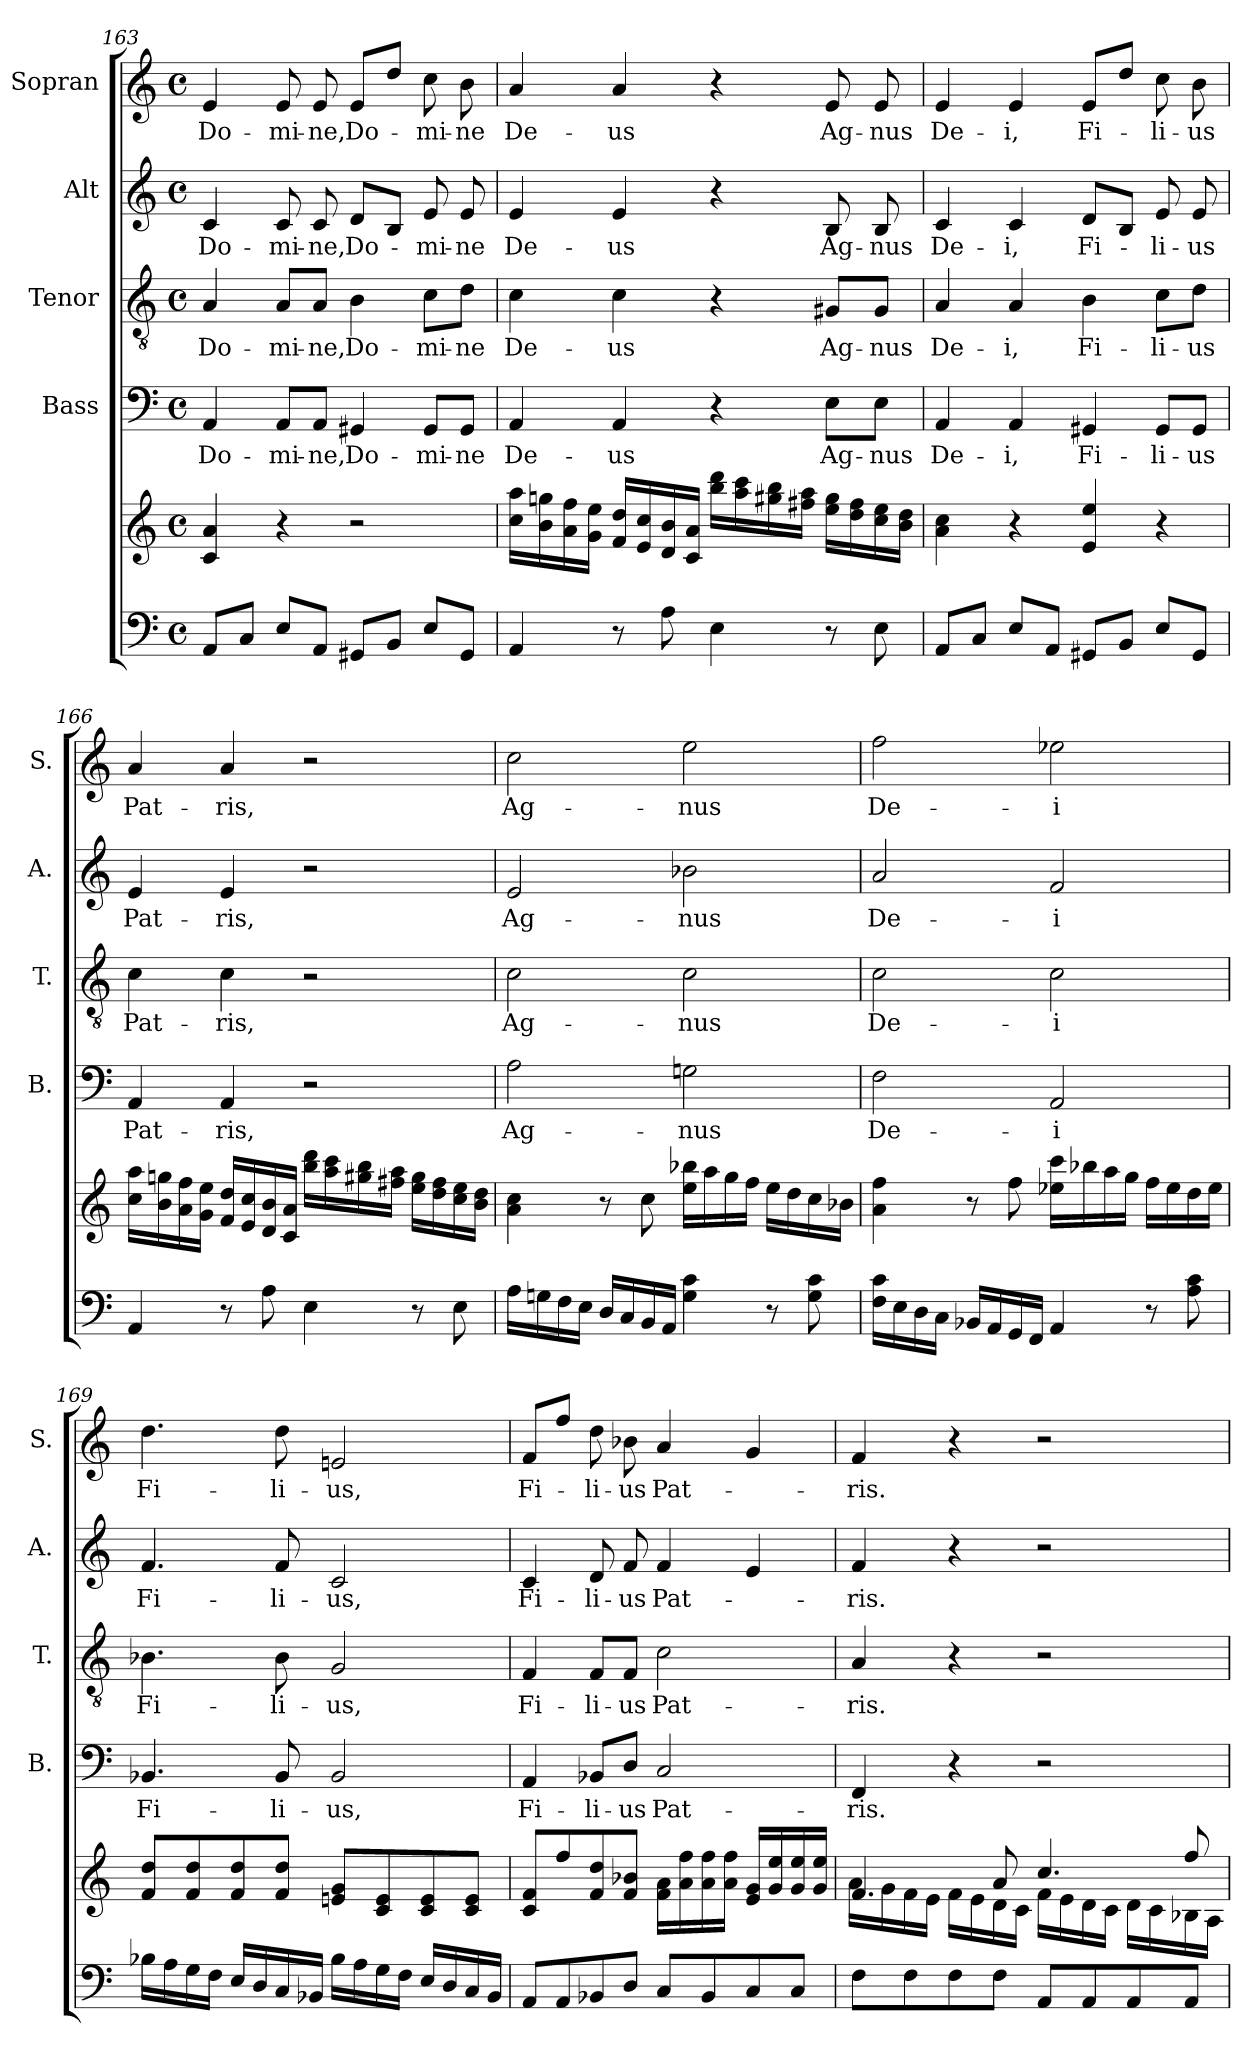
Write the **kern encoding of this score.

**kern	**kern	**kern	**text	**kern	**text	**kern	**text	**kern	**text
*part5	*part5	*part4	*part4	*part3	*part3	*part2	*part2	*part1	*part1
*staff6	*staff5	*staff4	*staff4	*staff3	*staff3	*staff2	*staff2	*staff1	*staff1
*	*	*I"Bass	*	*I"Tenor	*	*I"Alt	*	*I"Sopran	*
*	*	*I'B.	*	*I'T.	*	*I'A.	*	*I'S.	*
!!LO:PB:g=z
*clefF4	*clefG2	*clefF4	*	*clefGv2	*	*clefG2	*	*clefG2	*
*k[]	*k[]	*k[]	*	*k[]	*	*k[]	*	*k[]	*
*C:	*C:	*C:	*	*C:	*	*C:	*	*C:	*
*M4/4	*M4/4	*M4/4	*	*M4/4	*	*M4/4	*	*M4/4	*
*met(c)	*met(c)	*met(c)	*	*met(c)	*	*met(c)	*	*met(c)	*
=163	=163	=163	=163	=163	=163	=163	=163	=163	=163
!	!	!	!LO:LY:b	!	!LO:LY:b	!	!LO:LY:b	!	!LO:LY:b
8AA/L	4c/ 4a/	4AA/	Do-	4A/	Do-	4c/	Do-	4e/	Do-
8C/J	.	.	.	.	.	.	.	.	.
!	!	!	!LO:LY:b	!	!LO:LY:b	!	!LO:LY:b	!	!LO:LY:b
8E/L	4r	8AA/L	-mi-	8A/L	-mi-	8c/	-mi-	8e/	-mi-
!	!	!	!LO:LY:b	!	!LO:LY:b	!	!LO:LY:b	!	!LO:LY:b
8AA/J	.	8AA/J	-ne,	8A/J	-ne,	8c/	-ne,	8e/	-ne,
!	!	!	!LO:LY:b	!	!LO:LY:b	!	!LO:LY:b	!	!LO:LY:b
8GG#X/L	2r	4GG#X/	Do-	4B\	Do-	8d/L	Do-	8e/L	Do-
8BB/J	.	.	.	.	.	8B/J	.	8dd/J	.
!	!	!	!LO:LY:b	!	!LO:LY:b	!	!LO:LY:b	!	!LO:LY:b
8E/L	.	8GG#/L	-mi-	8c\L	-mi-	8e/	-mi-	8cc\	-mi-
!	!	!	!LO:LY:b	!	!LO:LY:b	!	!LO:LY:b	!	!LO:LY:b
8GG#/J	.	8GG#/J	-ne	8d\J	-ne	8e/	-ne	8b\	-ne
=164	=164	=164	=164	=164	=164	=164	=164	=164	=164
!	!	!	!LO:LY:b	!	!LO:LY:b	!	!LO:LY:b	!	!LO:LY:b
4AA/	16cc\ 16aa\LL	4AA/	De-	4c\	De-	4e/	De-	4a/	De-
.	16b\ 16ggn\	.	.	.	.	.	.	.	.
.	16a\ 16ff\	.	.	.	.	.	.	.	.
.	16g\ 16ee\JJ	.	.	.	.	.	.	.	.
!	!	!	!LO:LY:b	!	!LO:LY:b	!	!LO:LY:b	!	!LO:LY:b
8r	16f/ 16dd/LL	4AA/	-us	4c\	-us	4e/	-us	4a/	-us
.	16e/ 16cc/	.	.	.	.	.	.	.	.
8A\	16d/ 16b/	.	.	.	.	.	.	.	.
.	16c/ 16a/JJ	.	.	.	.	.	.	.	.
4E\	16bb\ 16ddd\LL	4r	.	4r	.	4r	.	4r	.
.	16aa\ 16ccc\	.	.	.	.	.	.	.	.
.	16gg#X\ 16bb\	.	.	.	.	.	.	.	.
.	16ff#X\ 16aa\JJ	.	.	.	.	.	.	.	.
!	!	!	!LO:LY:b	!	!LO:LY:b	!	!LO:LY:b	!	!LO:LY:b
8r	16ee\ 16gg#\LL	8E\L	Ag-	8G#X/L	Ag-	8B/	Ag-	8e/	Ag-
.	16dd\ 16ff#\	.	.	.	.	.	.	.	.
!	!	!	!LO:LY:b	!	!LO:LY:b	!	!LO:LY:b	!	!LO:LY:b
8E\	16cc\ 16ee\	8E\J	-nus	8G#/J	-nus	8B/	-nus	8e/	-nus
.	16b\ 16dd\JJ	.	.	.	.	.	.	.	.
=165	=165	=165	=165	=165	=165	=165	=165	=165	=165
!	!	!	!LO:LY:b	!	!LO:LY:b	!	!LO:LY:b	!	!LO:LY:b
8AA/L	4a\ 4cc\	4AA/	De-	4A/	De-	4c/	De-	4e/	De-
8C/J	.	.	.	.	.	.	.	.	.
!	!	!	!LO:LY:b	!	!LO:LY:b	!	!LO:LY:b	!	!LO:LY:b
8E/L	4r	4AA/	-i,	4A/	-i,	4c/	-i,	4e/	-i,
8AA/J	.	.	.	.	.	.	.	.	.
!	!	!	!LO:LY:b	!	!LO:LY:b	!	!LO:LY:b	!	!LO:LY:b
8GG#X/L	4e/ 4ee/	4GG#X/	Fi-	4B\	Fi-	8d/L	Fi-	8e/L	Fi-
8BB/J	.	.	.	.	.	8B/J	.	8dd/J	.
!	!	!	!LO:LY:b	!	!LO:LY:b	!	!LO:LY:b	!	!LO:LY:b
8E/L	4r	8GG#/L	-li-	8c\L	-li-	8e/	-li-	8cc\	-li-
!	!	!	!LO:LY:b	!	!LO:LY:b	!	!LO:LY:b	!	!LO:LY:b
8GG#/J	.	8GG#/J	-us	8d\J	-us	8e/	-us	8b\	-us
!!LO:LB:g=z
=166	=166	=166	=166	=166	=166	=166	=166	=166	=166
!	!	!	!LO:LY:b	!	!LO:LY:b	!	!LO:LY:b	!	!LO:LY:b
4AA/	16cc\ 16aa\LL	4AA/	Pat-	4c\	Pat-	4e/	Pat-	4a/	Pat-
.	16b\ 16ggn\	.	.	.	.	.	.	.	.
.	16a\ 16ff\	.	.	.	.	.	.	.	.
.	16g\ 16ee\JJ	.	.	.	.	.	.	.	.
!	!	!	!LO:LY:b	!	!LO:LY:b	!	!LO:LY:b	!	!LO:LY:b
8r	16f/ 16dd/LL	4AA/	-ris,	4c\	-ris,	4e/	-ris,	4a/	-ris,
.	16e/ 16cc/	.	.	.	.	.	.	.	.
8A\	16d/ 16b/	.	.	.	.	.	.	.	.
.	16c/ 16a/JJ	.	.	.	.	.	.	.	.
4E\	16bb\ 16ddd\LL	2r	.	2r	.	2r	.	2r	.
.	16aa\ 16ccc\	.	.	.	.	.	.	.	.
.	16gg#X\ 16bb\	.	.	.	.	.	.	.	.
.	16ff#X\ 16aa\JJ	.	.	.	.	.	.	.	.
8r	16ee\ 16gg#\LL	.	.	.	.	.	.	.	.
.	16dd\ 16ff#\	.	.	.	.	.	.	.	.
8E\	16cc\ 16ee\	.	.	.	.	.	.	.	.
.	16b\ 16dd\JJ	.	.	.	.	.	.	.	.
=167	=167	=167	=167	=167	=167	=167	=167	=167	=167
!	!	!	!LO:LY:b	!	!LO:LY:b	!	!LO:LY:b	!	!LO:LY:b
16A\LL	4a\ 4cc\	2A\	Ag-	2c\	Ag-	2e/	Ag-	2cc\	Ag-
16Gn\	.	.	.	.	.	.	.	.	.
16F\	.	.	.	.	.	.	.	.	.
16E\JJ	.	.	.	.	.	.	.	.	.
16D/LL	8r	.	.	.	.	.	.	.	.
16C/	.	.	.	.	.	.	.	.	.
16BB/	8cc\	.	.	.	.	.	.	.	.
16AA/JJ	.	.	.	.	.	.	.	.	.
!	!	!	!LO:LY:b	!	!LO:LY:b	!	!LO:LY:b	!	!LO:LY:b
4G\ 4c\	16ee\ 16bb-X\LL	2Gn\	-nus	2c\	-nus	2b-X\	-nus	2ee\	-nus
.	16aa\	.	.	.	.	.	.	.	.
.	16gg\	.	.	.	.	.	.	.	.
.	16ff\JJ	.	.	.	.	.	.	.	.
8r	16ee\LL	.	.	.	.	.	.	.	.
.	16dd\	.	.	.	.	.	.	.	.
8G\ 8c\	16cc\	.	.	.	.	.	.	.	.
.	16b-X\JJ	.	.	.	.	.	.	.	.
!!LO:PB:g=z
=168	=168	=168	=168	=168	=168	=168	=168	=168	=168
!	!	!	!LO:LY:b	!	!LO:LY:b	!	!LO:LY:b	!	!LO:LY:b
16F\ 16c\LL	4a\ 4ff\	2F\	De-	2c\	De-	2a/	De-	2ff\	De-
16E\	.	.	.	.	.	.	.	.	.
16D\	.	.	.	.	.	.	.	.	.
16C\JJ	.	.	.	.	.	.	.	.	.
16BB-X/LL	8r	.	.	.	.	.	.	.	.
16AA/	.	.	.	.	.	.	.	.	.
16GG/	8ff\	.	.	.	.	.	.	.	.
16FF/JJ	.	.	.	.	.	.	.	.	.
!	!	!	!LO:LY:b	!	!LO:LY:b	!	!LO:LY:b	!	!LO:LY:b
4AA/	16ee-X\ 16ccc\LL	2AA/	-i	2c\	-i	2f/	-i	2ee-X\	-i
.	16bb-X\	.	.	.	.	.	.	.	.
.	16aa\	.	.	.	.	.	.	.	.
.	16gg\JJ	.	.	.	.	.	.	.	.
8r	16ff\LL	.	.	.	.	.	.	.	.
.	16ee-\	.	.	.	.	.	.	.	.
8A\ 8c\	16dd\	.	.	.	.	.	.	.	.
.	16ee-\JJ	.	.	.	.	.	.	.	.
=169	=169	=169	=169	=169	=169	=169	=169	=169	=169
!	!	!	!LO:LY:b	!	!LO:LY:b	!	!LO:LY:b	!	!LO:LY:b
16B-X\LL	8f/ 8dd/L	4.BB-X/	Fi-	4.B-X\	Fi-	4.f/	Fi-	4.dd\	Fi-
16A\	.	.	.	.	.	.	.	.	.
16G\	8f/ 8dd/	.	.	.	.	.	.	.	.
16F\JJ	.	.	.	.	.	.	.	.	.
16E/LL	8f/ 8dd/	.	.	.	.	.	.	.	.
16D/	.	.	.	.	.	.	.	.	.
!	!	!	!LO:LY:b	!	!LO:LY:b	!	!LO:LY:b	!	!LO:LY:b
16C/	8f/ 8dd/J	8BB-/	-li-	8B-\	-li-	8f/	-li-	8dd\	-li-
16BB-X/JJ	.	.	.	.	.	.	.	.	.
!	!	!	!LO:LY:b	!	!LO:LY:b	!	!LO:LY:b	!	!LO:LY:b
16B-\LL	8en/ 8g/L	2BB-/	-us,	2G/	-us,	2c/	-us,	2en/	-us,
16A\	.	.	.	.	.	.	.	.	.
16G\	8c/ 8e/	.	.	.	.	.	.	.	.
16F\JJ	.	.	.	.	.	.	.	.	.
16E/LL	8c/ 8e/	.	.	.	.	.	.	.	.
16D/	.	.	.	.	.	.	.	.	.
16C/	8c/ 8e/J	.	.	.	.	.	.	.	.
16BB-/JJ	.	.	.	.	.	.	.	.	.
=170	=170	=170	=170	=170	=170	=170	=170	=170	=170
!	!	!	!LO:LY:b	!	!LO:LY:b	!	!LO:LY:b	!	!LO:LY:b
8AA/L	8c/ 8f/L	4AA/	Fi-	4F/	Fi-	4c/	Fi-	8f/L	Fi-
8AA/	8ff/	.	.	.	.	.	.	8ff/J	.
!	!	!	!LO:LY:b	!	!LO:LY:b	!	!LO:LY:b	!	!LO:LY:b
8BB-X/	8f/ 8dd/	8BB-X/L	-li-	8F/L	-li-	8d/	-li-	8dd\	-li-
!	!	!	!LO:LY:b	!	!LO:LY:b	!	!LO:LY:b	!	!LO:LY:b
8D/J	8f/ 8b-X/J	8D/J	-us	8F/J	-us	8f/	-us	8b-X\	-us
!	!	!	!LO:LY:b	!	!LO:LY:b	!	!LO:LY:b	!	!LO:LY:b
8C/L	16f\ 16a\LL	2C/	Pat-	2c\	Pat-	4f/	Pat-	4a/	Pat-
.	16a\ 16ff\	.	.	.	.	.	.	.	.
8BB-/	16a\ 16ff\	.	.	.	.	.	.	.	.
.	16a\ 16ff\JJ	.	.	.	.	.	.	.	.
8C/	16e/ 16g/LL	.	.	.	.	4e/	.	4g/	.
.	16g/ 16ee/	.	.	.	.	.	.	.	.
8C/J	16g/ 16ee/	.	.	.	.	.	.	.	.
.	16g/ 16ee/JJ	.	.	.	.	.	.	.	.
!!LO:LB:g=z
=171	=171	=171	=171	=171	=171	=171	=171	=171	=171
*	*^	*	*	*	*	*	*	*	*
!	!	!	!	!LO:LY:b	!	!LO:LY:b	!	!LO:LY:b	!	!LO:LY:b
8F\L	4.f/	16a\LL	4FF/	-ris.	4A/	-ris.	4f/	-ris.	4f/	-ris.
.	.	16g\	.	.	.	.	.	.	.	.
8F\	.	16f\	.	.	.	.	.	.	.	.
.	.	16e\JJ	.	.	.	.	.	.	.	.
8F\	.	16f\LL	4r	.	4r	.	4r	.	4r	.
.	.	16e\	.	.	.	.	.	.	.	.
8F\J	8a/	16d\	.	.	.	.	.	.	.	.
.	.	16c\JJ	.	.	.	.	.	.	.	.
8AA/L	4.cc/	16f\LL	2r	.	2r	.	2r	.	2r	.
.	.	16e\	.	.	.	.	.	.	.	.
8AA/	.	16d\	.	.	.	.	.	.	.	.
.	.	16c\JJ	.	.	.	.	.	.	.	.
8AA/	.	16d\LL	.	.	.	.	.	.	.	.
.	.	16c\	.	.	.	.	.	.	.	.
8AA/J	8ff/	16B-X\	.	.	.	.	.	.	.	.
.	.	16A\JJ	.	.	.	.	.	.	.	.
*	*v	*v	*	*	*	*	*	*	*	*
=	=	=	=	=	=	=	=	=	=
*-	*-	*-	*-	*-	*-	*-	*-	*-	*-
